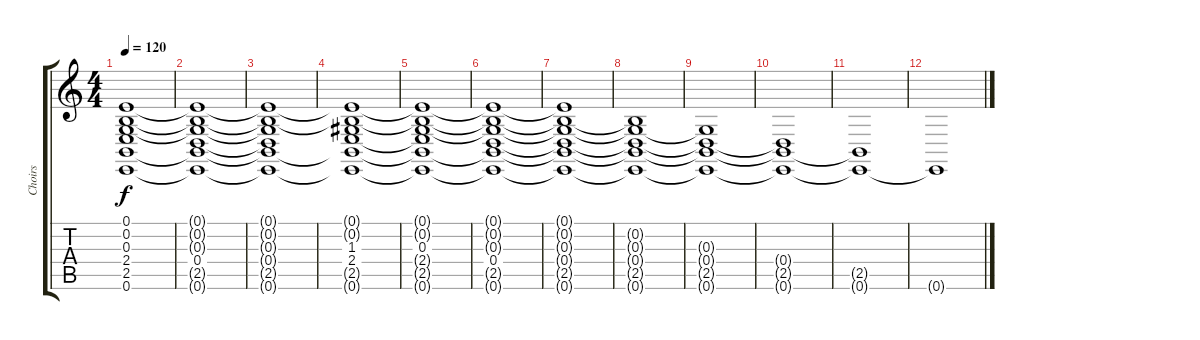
\track ("Choirs" "Choirs") {instrument choiraahs}
\staff {score tabs}
\tuning (E4 B3 G3 D3 A2 E2) {hide}
\ts (4 4)
\tempo 120
\clef g2
\ks c
(0.1{t} 0.2{t} 0.3 2.4{t} 2.5{t} 0.6{t}).1{dy f} |
(0.1{t} 0.2{t} 0.3{t} 0.4 2.5{t} 0.6{t}).1 |
(0.1{t} 0.2{t} 0.3{t} 0.4{t} 2.5{t} 0.6{t}).1 |
(0.1{t} 0.2{t} 1.3 2.4 2.5{t} 0.6{t}).1 |
(0.1{t} 0.2{t} 0.3 2.4{t} 2.5{t} 0.6{t}).1 |
(0.1{t} 0.2{t} 0.3{t} 0.4 2.5{t} 0.6{t}).1 |
(0.1{t} 0.2{t} 0.3{t} 0.4{t} 2.5{t} 0.6{t}).1 |
(0.2{t} 0.3{t} 0.4{t} 2.5{t} 0.6{t}).1 |
(0.3{t} 0.4{t} 2.5{t} 0.6{t}).1 |
(0.4{t} 2.5{t} 0.6{t}).1 |
(2.5{t} 0.6{t}).1 |
0.6{t}.1{volume 0}
